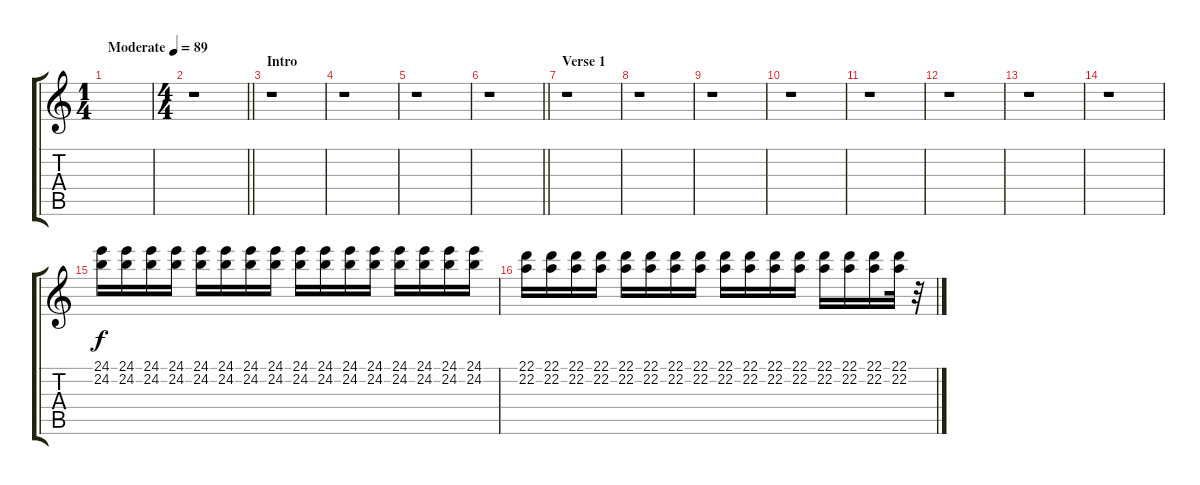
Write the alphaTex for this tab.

\track "" {instrument brightacousticpiano}
\staff {score tabs}
\tuning (E4 B3 G3 D3 A2 E2) {hide}
\ts (1 4)
\tempo (89 "Moderate")
\clef g2
\ks c
|
\ts (4 4)
\barLineRight lightlight
r.1 |
\section ("" "Intro")
r.1 |
r.1 |
r.1 |
\barLineRight lightlight
r.1 |
\section ("" "Verse 1")
r.1 |
r.1 |
r.1 |
r.1 |
r.1 |
r.1 |
r.1 |
r.1 |
(24.1 24.2).16 (24.1 24.2).16 (24.1 24.2).16 (24.1 24.2).16 (24.1 24.2).16 (24.1 24.2).16 (24.1 24.2).16 (24.1 24.2).16 (24.1 24.2).16 (24.1 24.2).16 (24.1 24.2).16 (24.1 24.2).16 (24.1 24.2).16 (24.1 24.2).16 (24.1 24.2).16 (24.1 24.2).16 |
(22.1 22.2).16 (22.1 22.2).16 (22.1 22.2).16 (22.1 22.2).16 (22.1 22.2).16 (22.1 22.2).16 (22.1 22.2).16 (22.1 22.2).16 (22.1 22.2).16 (22.1 22.2).16 (22.1 22.2).16 (22.1 22.2).16 (22.1 22.2).16 (22.1 22.2).16 (22.1 22.2).16 (22.1 22.2).32 r.32
